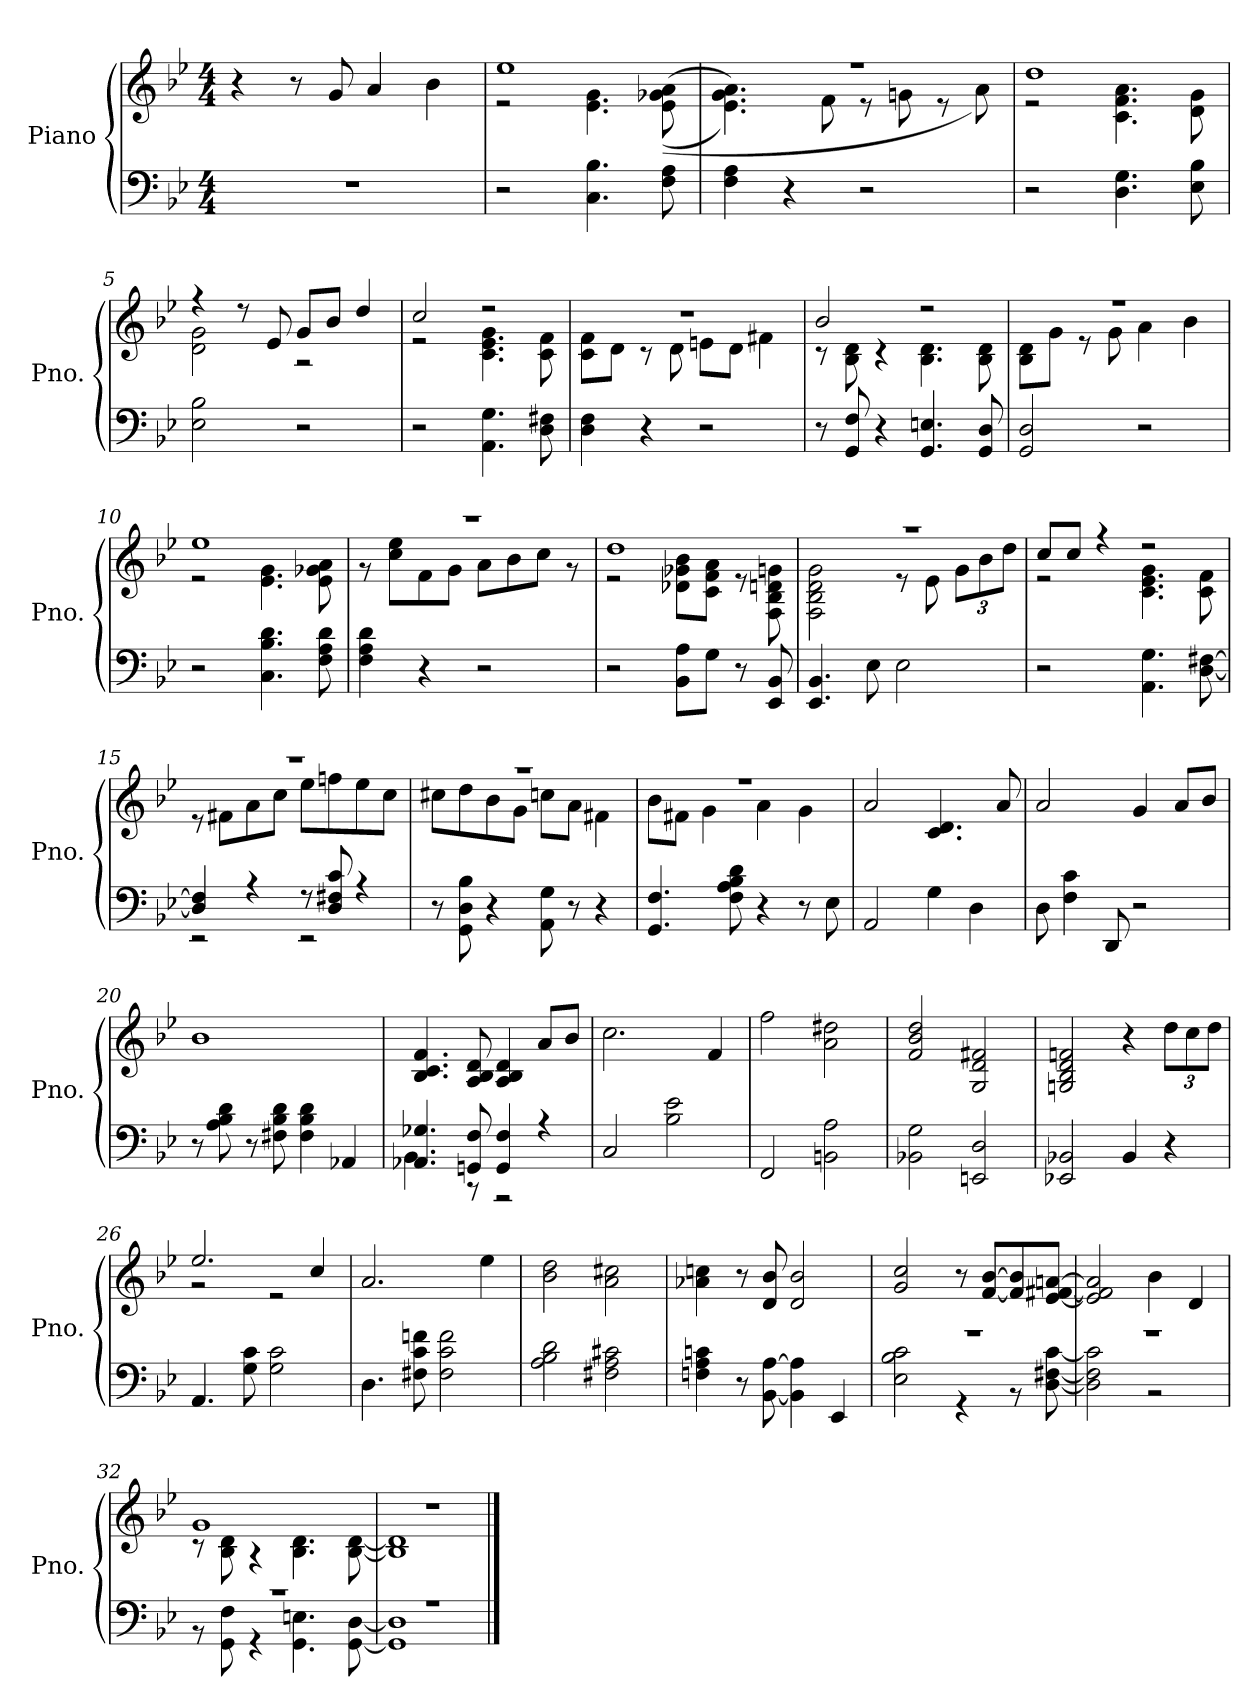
**kern	**kern
*part1	*part1
*staff2	*staff1
*I"Piano	*
*I'Pno.	*
*clefF4	*clefG2
*k[b-e-]	*k[b-e-]
*M4/4	*M4/4
=1	=1
1r	4r
.	8r
.	8g/
.	4a/
.	4b-\
=2	=2
*	*^
2r	1ee-	2r
4.C\ 4.B-\	.	4.e-\ 4.g\
8F\ 8A\	.	(((8e-\ 8g-X\ 8a\
=3	=3	=3
4F\ 4A\	1r	4.e-\ 4.g\ 4.a\))
4r	.	.
.	.	8f\
2r	.	8r
.	.	8gn\
.	.	8r
.	.	8a\)
=4	=4	=4
2r	1dd	2r
4.D\ 4.G\	.	4.c\ 4.f\ 4.a\
8E-\ 8B-\	.	8d\ 8g\
=5	=5	=5
2E-\ 2B-\	4r	2d\ 2g\
.	8r	.
.	8e-/	.
2r	8g/L	2r
.	8b-/J	.
.	4dd/	.
=6	=6	=6
2r	2cc/	2r
4.AA\ 4.G\	2r	4.c\ 4.e-\ 4.g\
8D\ 8F#X\	.	8c\ 8f\
!!LO:LB:g=z	!!
=7	=7	=7
4D\ 4F\	1r	8c\ 8f\L
.	.	8d\J
4r	.	8r
.	.	8d\
2r	.	8en\L
.	.	8d\J
.	.	4f#X\
=8	=8	=8
8r	2b-/	8r
8GG/ 8F/	.	8B-\ 8d\
4r	.	4r
4.GG/ 4.En/	2r	4.B-\ 4.d\
8GG/ 8D/	.	8B-\ 8d\
=9	=9	=9
2GG/ 2D/	1r	8B-\ 8d\L
.	.	8g\J
.	.	8r
.	.	8g\
2r	.	4a\
.	.	4b-\
=10	=10	=10
2r	1ee-	2r
4.C\ 4.B-\ 4.d\	.	4.e-\ 4.g\
8F\ 8A\ 8d\	.	8e-\ 8g-X\ 8a\
=11	=11	=11
4F\ 4A\ 4d\	1r	8r
.	.	8cc\ 8ee-\L
4r	.	8f\
.	.	8g\J
2r	.	8a\L
.	.	8b-\
.	.	8cc\J
.	.	8r
!!LO:LB:g=z	!!
=12	=12	=12
2r	1dd	2r
8BB-\ 8A\L	.	8d-X\ 8g-X\ 8b-\L
8G\J	.	8c\ 8f\ 8a\J
8r	.	8r
8EE-/ 8BB-/	.	8F\ 8B-\ 8dn\ 8gn\
=13	=13	=13
4.EE-/ 4.BB-/	1r	2F\ 2B-\ 2d\ 2g\
8E-\	.	.
2E-\	.	8r
.	.	8e-\
*	*	*Xbrackettup
.	.	12g\L
.	.	12b-\
.	.	12dd\J
=14	=14	=14
2r	8cc/L	2r
.	8cc/J	.
.	4r	.
4.AA\ 4.G\	2r	4.c\ 4.e-\ 4.g\
[8D\ [8F#X\	.	8c\ 8f\
=15	=15	=15
*^	*	*
4D/] 4F#/]	2r	1r	8r
.	.	.	8f#X\L
4r	.	.	8a\
.	.	.	8cc\J
8r	2r	.	8ee-\L
8D/ 8F#X/ 8c/	.	.	8ffn\
4r	.	.	8ee-\
.	.	.	8cc\J
*v	*v	*	*
!!LO:LB:g=z	!!
=16	=16	=16
8r	1r	8cc#X\L
8GG\ 8D\ 8B-\	.	8dd\
4r	.	8b-\
.	.	8g\J
8AA\ 8G\	.	8ccn\L
8r	.	8a\J
4r	.	4f#X\
=17	=17	=17
4.GG/ 4.F/	1r	8b-\L
.	.	8f#X\J
.	.	4g\
8F\ 8A\ 8B-\ 8d\	.	.
4r	.	4a\
8r	.	4g\
8E-\	.	.
*	*v	*v
=18	=18
2AA/	2a/
4G\	4.c/ 4.d/
4D\	.
.	8a/
=19	=19
8D\	2a/
4F\ 4c\	.
8DD/	.
2r	4g/
.	8a/L
.	8b-/J
=20	=20
8r	1b-
8A\ 8B-\ 8d\	.
8r	.
8F#X\ 8B-\ 8d\	.
4F#\ 4B-\ 4d\	.
4AA-X/	.
!!LO:LB:g=z
=21	=21
*^	*
4.AA-X/ 4.G-X/	4.BB-\	4.B-/ 4.c/ 4.f/
8GGn/ 8F/	8r	8A/ 8B-/ 8d/
4GG/ 4F/	2r	4A/ 4B-/ 4d/
4r	.	8a/L
.	.	8b-/J
*v	*v	*
=22	=22
2C/	2.cc\
2B-\ 2e-\	.
.	4f/
=23	=23
2FF/	2ff\
2BBn\ 2A\	2a\ 2dd#X\
=24	=24
2BB-X\ 2G\	2f/ 2b-/ 2dd/
2EEn/ 2D/	2G/ 2d/ 2f#X/
=25	=25
2EE-X/ 2BB-X/	2Gn/ 2B-/ 2d/ 2fn/
4BB-/	4r
4r	12dd\L
.	12cc\
.	12dd\J
=26	=26
*	*^
4.AA/	2.ee-/	2r
8G\ 8c\	.	.
2G\ 2c\	.	2r
.	4cc/	.
*	*v	*v
=27	=27
4.D\	2.a/
8F#X\ 8c\ 8fn\	.
2F#\ 2c\ 2f\	.
.	4ee-\
!!LO:LB:g=z
=28	=28
2A\ 2B-\ 2d\	2b-\ 2dd\
2F#X\ 2A\ 2c#X\	2a\ 2cc#X\
=29	=29
4Fn\ 4A\ 4cn\	4a-X\ 4ccn\
8r	8r
[8BB-\ [8A\	8d/ 8b-/
4BB-\] 4A\]	2d/ 2b-/
4EE-/	.
=30	=30
*^	*
1r	2E-\ 2B-\ 2c\	2g/ 2cc/
.	4r	8r
.	.	[8f/ [8b-/L
.	8r	8f/] 8b-/]
.	[8D\ [8F#X\ [8c\	[8e-/ [8f#X/ [8an/J
=31	=31	=31
1r	2D\] 2F#\] 2c\]	2e-/] 2f#/] 2a/]
.	2r	4b-\
.	.	4d/
=32	=32	=32
*	*	*^
1r	8r	1g	8r
.	8GG\ 8F\	.	8B-\ 8d\
.	4r	.	4r
.	4.GG\ 4.En\	.	4.B-\ 4.d\
.	[8GG\ [8D\	.	[8B-\ [8d\
=33	=33	=33	=33
1r	1GG] 1D]	1r	1B-] 1d]
*v	*v	*	*
*	*v	*v
==	==
*-	*-
